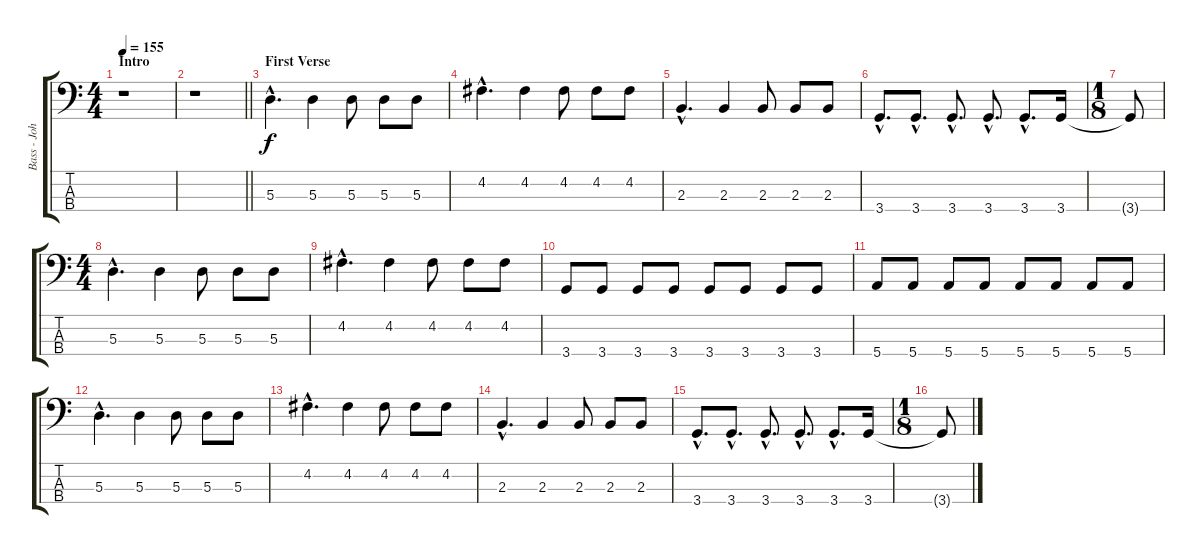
\track ("Bass - John" "Bass - Joh") {instrument electricbasspick}
\staff {score tabs}
\tuning (G2 D2 A1 E1) {hide}
\ts (4 4)
\section ("" "Intro")
\tempo 155
\clef f4
\ks c
r.1{dy f instrument electricbasspick} |
\barLineRight lightlight
r.1 |
\section ("" "First Verse")
5.3{hac}.4{d} 5.3.4 5.3.8 5.3.8 5.3.8 |
4.2{hac}.4{d} 4.2.4 4.2.8 4.2.8 4.2.8 |
2.3{hac}.4{d} 2.3.4 2.3.8 2.3.8 2.3.8 |
3.4{hac}.8{d} 3.4{hac}.8{d} 3.4{hac}.8{d} 3.4{hac}.8{d} 3.4{hac}.8{d} 3.4.16 |
\ts (1 8)
3.4{t}.8 |
\ts (4 4)
5.3{hac}.4{d} 5.3.4 5.3.8 5.3.8 5.3.8 |
4.2{hac}.4{d} 4.2.4 4.2.8 4.2.8 4.2.8 |
3.4.8 3.4.8 3.4.8 3.4.8 3.4.8 3.4.8 3.4.8 3.4.8 |
5.4.8 5.4.8 5.4.8 5.4.8 5.4.8 5.4.8 5.4.8 5.4.8 |
5.3{hac}.4{d} 5.3.4 5.3.8 5.3.8 5.3.8 |
4.2{hac}.4{d} 4.2.4 4.2.8 4.2.8 4.2.8 |
2.3{hac}.4{d} 2.3.4 2.3.8 2.3.8 2.3.8 |
3.4{hac}.8{d} 3.4{hac}.8{d} 3.4{hac}.8{d} 3.4{hac}.8{d} 3.4{hac}.8{d} 3.4.16 |
\ts (1 8)
3.4{t}.8
